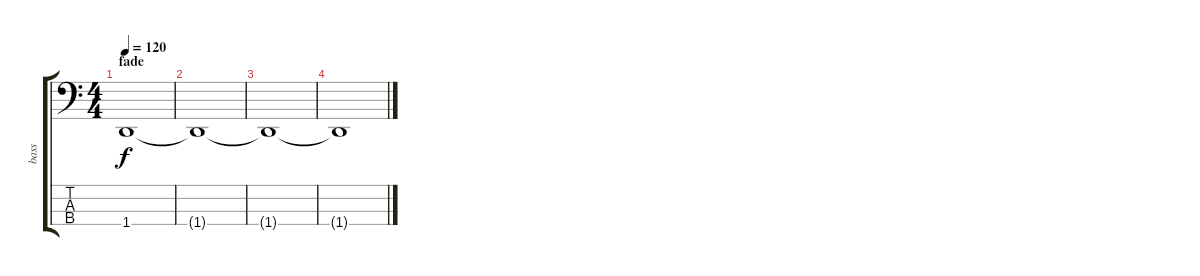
\track ("bass" "bass") {instrument electricbassfinger}
\staff {score tabs}
\tuning (Gb2 Db2 Ab1 Db1) {hide}
\ts (4 4)
\section ("" "fade")
\tempo 120
\clef f4
\ks c
1.4.1{dy f volume 0} |
1.4{t}.1 |
1.4{t}.1 |
1.4{t}.1
